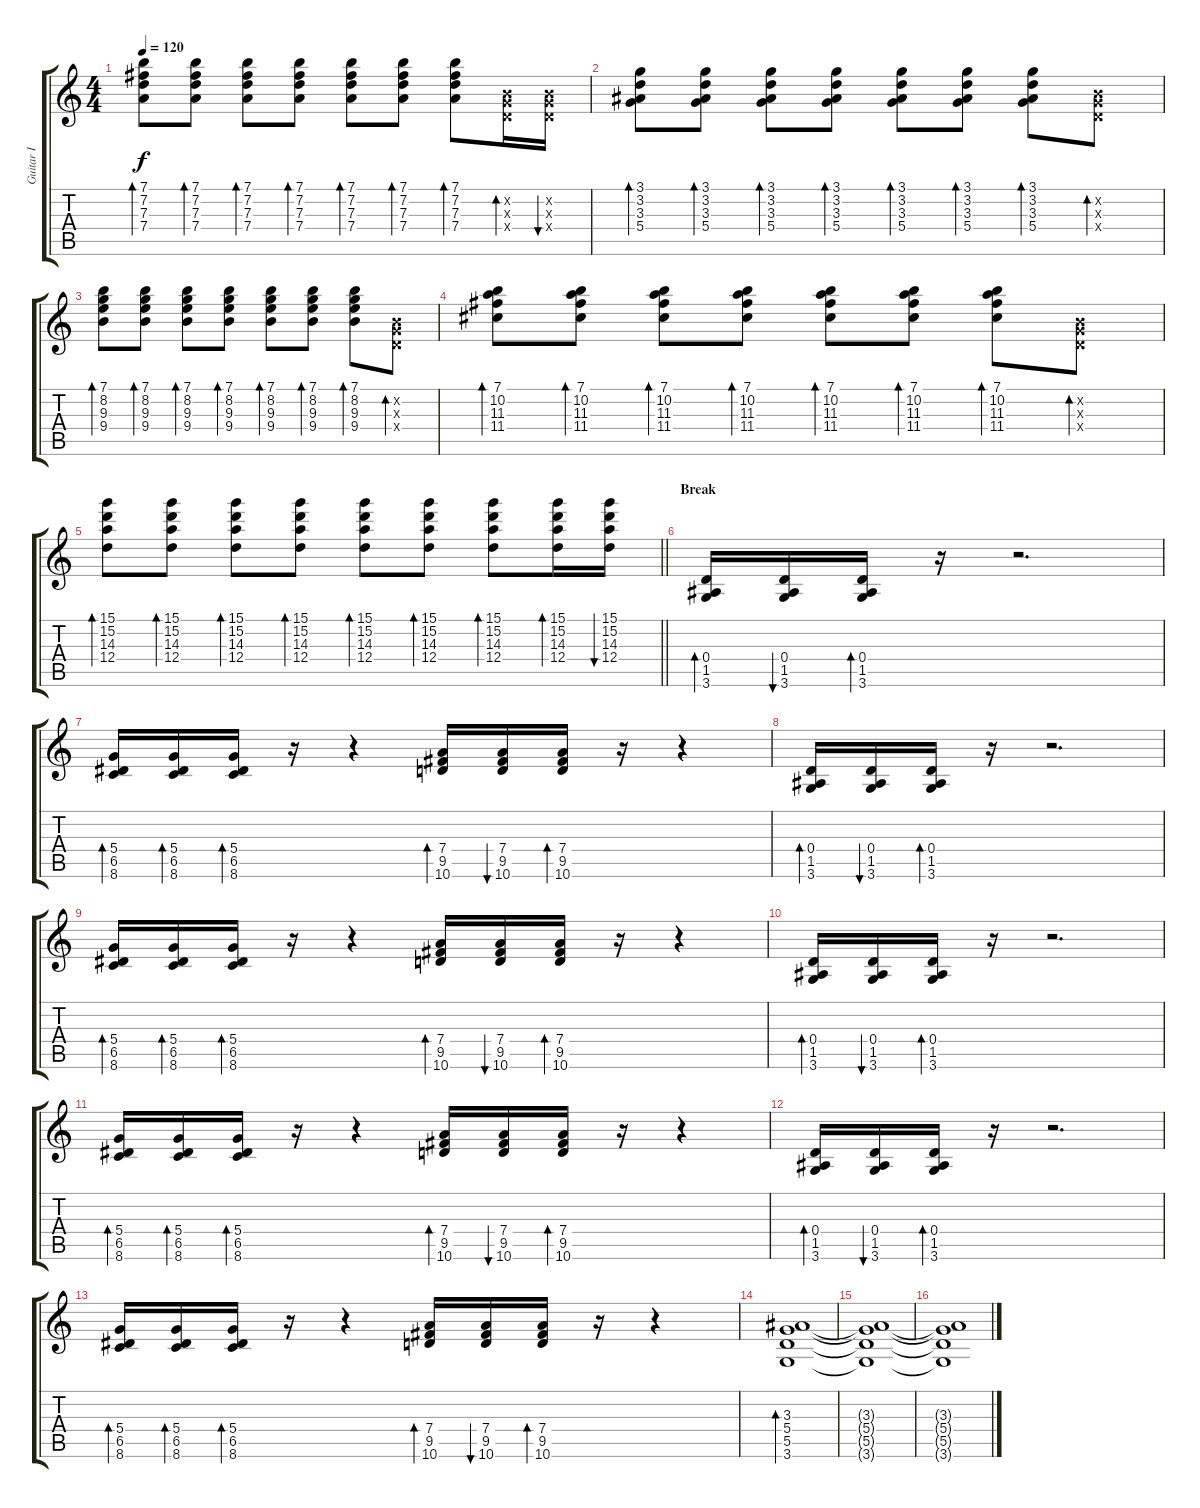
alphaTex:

\track ("Guitar I" "Guitar I") {instrument electricguitarclean}
\staff {score tabs}
\tuning (E4 B3 G3 D3 A2 E2) {hide}
\ts (4 4)
\tempo 120
\clef g2
\ks c
(7.1 7.2 7.3 7.4).8{bd 60 dy f} (7.1 7.2 7.3 7.4).8{bd 60} (7.1 7.2 7.3 7.4).8{bd 60} (7.1 7.2 7.3 7.4).8{bd 60} (7.1 7.2 7.3 7.4).8{bd 60} (7.1 7.2 7.3 7.4).8{bd 60} (7.1 7.2 7.3 7.4).8{bd 60} (0.2{x} 0.3{x} 0.4{x}).16{bd 60} (0.2{x} 0.3{x} 0.4{x}).16{bu 60} |
(3.1 3.2 3.3 5.4).8{bd 60} (3.1 3.2 3.3 5.4).8{bd 60} (3.1 3.2 3.3 5.4).8{bd 60} (3.1 3.2 3.3 5.4).8{bd 60} (3.1 3.2 3.3 5.4).8{bd 60} (3.1 3.2 3.3 5.4).8{bd 60} (3.1 3.2 3.3 5.4).8{bd 60} (0.2{x} 0.3{x} 0.4{x}).8{bd 60} |
(7.1 8.2 9.3 9.4).8{bd 60} (7.1 8.2 9.3 9.4).8{bd 60} (7.1 8.2 9.3 9.4).8{bd 60} (7.1 8.2 9.3 9.4).8{bd 60} (7.1 8.2 9.3 9.4).8{bd 60} (7.1 8.2 9.3 9.4).8{bd 60} (7.1 8.2 9.3 9.4).8{bd 60} (0.2{x} 0.3{x} 0.4{x}).8{bd 60} |
(7.1 10.2 11.3 11.4).8{bd 60} (7.1 10.2 11.3 11.4).8{bd 60} (7.1 10.2 11.3 11.4).8{bd 60} (7.1 10.2 11.3 11.4).8{bd 60} (7.1 10.2 11.3 11.4).8{bd 60} (7.1 10.2 11.3 11.4).8{bd 60} (7.1 10.2 11.3 11.4).8{bd 60} (0.2{x} 0.3{x} 0.4{x}).8{bd 60} |
\barLineRight lightlight
(15.1 15.2 14.3 12.4).8{bd 60} (15.1 15.2 14.3 12.4).8{bd 60} (15.1 15.2 14.3 12.4).8{bd 60} (15.1 15.2 14.3 12.4).8{bd 60} (15.1 15.2 14.3 12.4).8{bd 60} (15.1 15.2 14.3 12.4).8{bd 60} (15.1 15.2 14.3 12.4).8{bd 60} (15.1 15.2 14.3 12.4).16{bd 60} (15.1 15.2 14.3 12.4).16{bu 60} |
\section ("" "Break")
(0.4 1.5 3.6).16{bd 30} (0.4 1.5 3.6).16{bu 30} (0.4 1.5 3.6).16{bd 30} r.16 r.2{d} |
(5.4 6.5 8.6).16{bd 30} (5.4 6.5 8.6).16{bd 30} (5.4 6.5 8.6).16{bd 30} r.16 r.4 (7.4 9.5 10.6).16{bd 30} (7.4 9.5 10.6).16{bu 30} (7.4 9.5 10.6).16{bd 30} r.16 r.4 |
(0.4 1.5 3.6).16{bd 30} (0.4 1.5 3.6).16{bu 30} (0.4 1.5 3.6).16{bd 30} r.16 r.2{d} |
(5.4 6.5 8.6).16{bd 30} (5.4 6.5 8.6).16{bd 30} (5.4 6.5 8.6).16{bd 30} r.16 r.4 (7.4 9.5 10.6).16{bd 30} (7.4 9.5 10.6).16{bu 30} (7.4 9.5 10.6).16{bd 30} r.16 r.4 |
(0.4 1.5 3.6).16{bd 30} (0.4 1.5 3.6).16{bu 30} (0.4 1.5 3.6).16{bd 30} r.16 r.2{d} |
(5.4 6.5 8.6).16{bd 30} (5.4 6.5 8.6).16{bd 30} (5.4 6.5 8.6).16{bd 30} r.16 r.4 (7.4 9.5 10.6).16{bd 30} (7.4 9.5 10.6).16{bu 30} (7.4 9.5 10.6).16{bd 30} r.16 r.4 |
(0.4 1.5 3.6).16{bd 30} (0.4 1.5 3.6).16{bu 30} (0.4 1.5 3.6).16{bd 30} r.16 r.2{d} |
(5.4 6.5 8.6).16{bd 30} (5.4 6.5 8.6).16{bd 30} (5.4 6.5 8.6).16{bd 30} r.16 r.4 (7.4 9.5 10.6).16{bd 30} (7.4 9.5 10.6).16{bu 30} (7.4 9.5 10.6).16{bd 30} r.16 r.4 |
(3.3 5.4 5.5 3.6).1{bd 30} |
(3.3{t} 5.4{t} 5.5{t} 3.6{t}).1 |
(3.3{t} 5.4{t} 5.5{t} 3.6{t}).1
